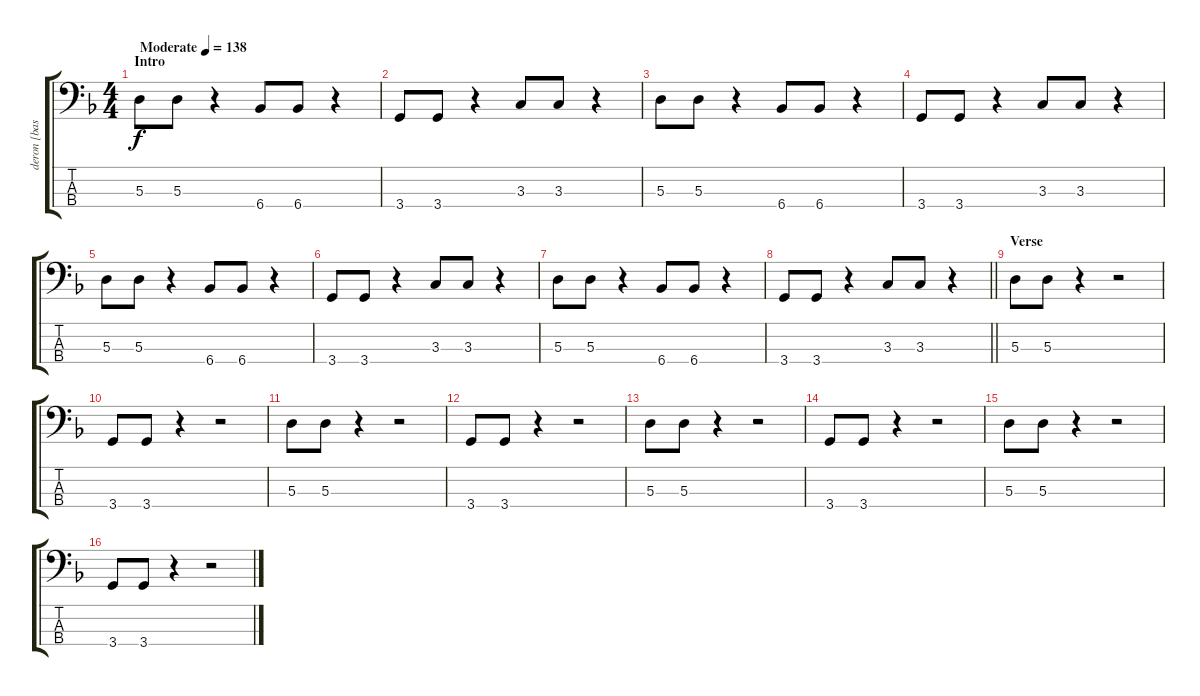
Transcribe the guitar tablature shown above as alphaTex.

\track ("deron [bass]" "deron [bas") {instrument electricbasspick}
\staff {score tabs}
\tuning (G2 D2 A1 E1) {hide}
\ts (4 4)
\section ("" "Intro")
\tempo (138 "Moderate")
\clef f4
\ks f
5.3.8{dy f instrument electricbasspick} 5.3.8 r.4 6.4.8 6.4.8 r.4 |
3.4.8 3.4.8 r.4 3.3.8 3.3.8 r.4 |
5.3.8 5.3.8 r.4 6.4.8 6.4.8 r.4 |
3.4.8 3.4.8 r.4 3.3.8 3.3.8 r.4 |
5.3.8 5.3.8 r.4 6.4.8 6.4.8 r.4 |
3.4.8 3.4.8 r.4 3.3.8 3.3.8 r.4 |
5.3.8 5.3.8 r.4 6.4.8 6.4.8 r.4 |
\barLineRight lightlight
3.4.8 3.4.8 r.4 3.3.8 3.3.8 r.4 |
\section ("" "Verse")
5.3.8 5.3.8 r.4 r.2 |
3.4.8 3.4.8 r.4 r.2 |
5.3.8 5.3.8 r.4 r.2 |
3.4.8 3.4.8 r.4 r.2 |
5.3.8 5.3.8 r.4 r.2 |
3.4.8 3.4.8 r.4 r.2 |
5.3.8 5.3.8 r.4 r.2 |
3.4.8 3.4.8 r.4 r.2
